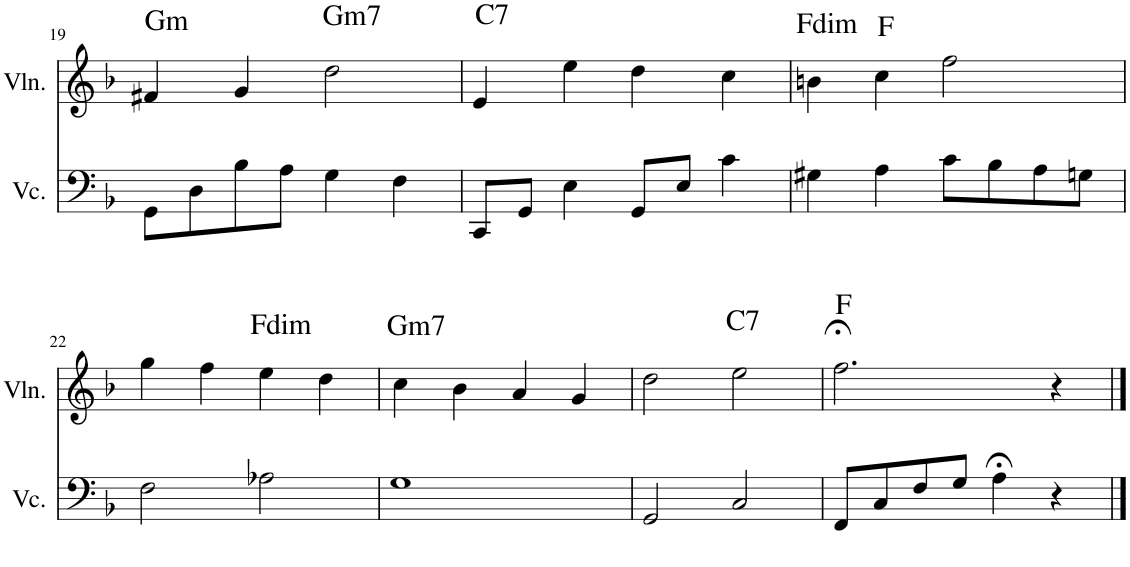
**kern	**kern
*part2	*part1
*staff2	*staff1
*I"チェロ	*I"ヴァイオリン
!!LO:PB:g=z
*clefF4	*clefG2
*k[b-]	*k[b-]
*M4/4	*M4/4
=19	=19
!	!LO:TX:a:t=Gm
8GG\L	4f#X/
8D\	.
8B-\	4g/
8A\J	.
!	!LO:TX:a:t=Gm7
4G\	2dd\
4F\	.
=20	=20
!	!LO:TX:a:t=C7
8CC/L	4e/
8GG/J	.
4E\	4ee\
8GG/L	4dd\
8E/J	.
4c\	4cc\
=21	=21
!	!LO:TX:a:t=Fdim
4G#X\	4bn\
!	!LO:TX:a:t=F
4A\	4cc\
8c\L	2ff\
8B-\	.
8A\	.
8Gn\J	.
!!LO:LB:g=z
=22	=22
2F\	4gg\
.	4ff\
!	!LO:TX:a:t=Fdim
2A-X\	4ee\
.	4dd\
=23	=23
!	!LO:TX:a:t=Gm7
1G	4cc\
.	4b-\
.	4a/
.	4g/
=24	=24
2GG/	2dd\
!	!LO:TX:a:t=C7
2C/	2ee\
=25	=25
!	!LO:TX:a:t=F
8FF/L	2.ff;<\
8C/	.
8F/	.
8G/J	.
4A;<\	.
4r	4r
==	==
*-	*-
